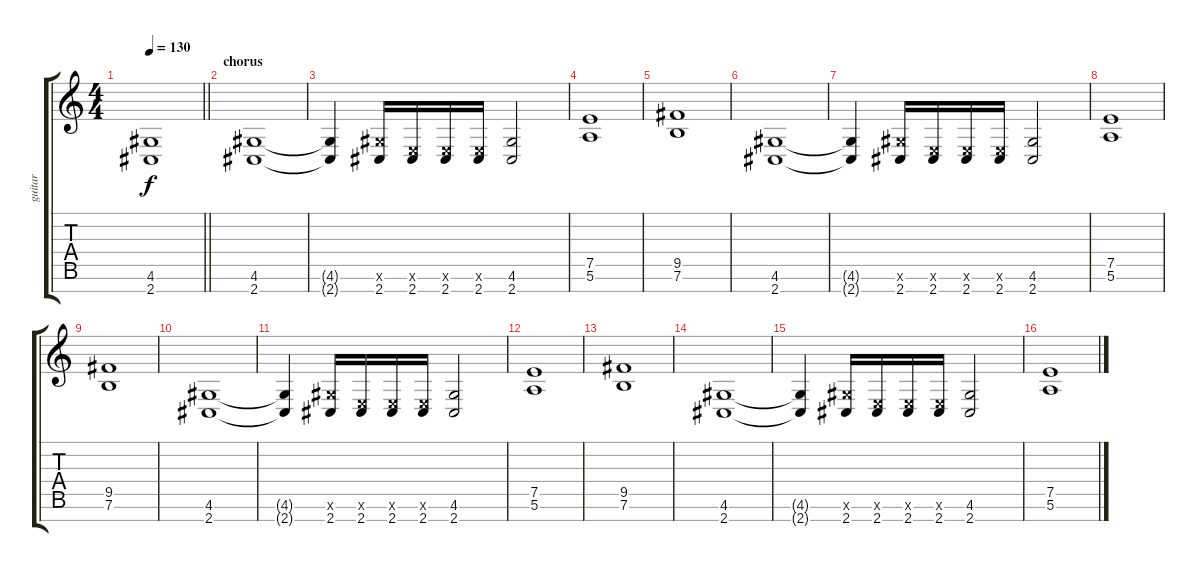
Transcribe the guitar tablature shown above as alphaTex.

\track ("guitar" "guitar") {instrument overdrivenguitar}
\staff {score tabs}
\tuning (E4 B3 G3 D3 A2 E2 B1) {hide}
\ts (4 4)
\tempo 130
\clef g2
\barLineRight lightlight
\ks c
(4.6 2.7).1{dy f} |
\section ("" "chorus")
(4.6 2.7).1 |
(4.6{t} 2.7{t}).4 (4.6{x} 2.7).16 (0.6{x} 2.7).16 (0.6{x} 2.7).16 (0.6{x} 2.7).16 (4.6 2.7).2 |
(7.5 5.6).1 |
(9.5 7.6).1 |
(4.6 2.7).1 |
(4.6{t} 2.7{t}).4 (4.6{x} 2.7).16 (0.6{x} 2.7).16 (0.6{x} 2.7).16 (0.6{x} 2.7).16 (4.6 2.7).2 |
(7.5 5.6).1 |
(9.5 7.6).1 |
(4.6 2.7).1 |
(4.6{t} 2.7{t}).4 (4.6{x} 2.7).16 (0.6{x} 2.7).16 (0.6{x} 2.7).16 (0.6{x} 2.7).16 (4.6 2.7).2 |
(7.5 5.6).1 |
(9.5 7.6).1 |
(4.6 2.7).1 |
(4.6{t} 2.7{t}).4 (4.6{x} 2.7).16 (0.6{x} 2.7).16 (0.6{x} 2.7).16 (0.6{x} 2.7).16 (4.6 2.7).2 |
(7.5 5.6).1
